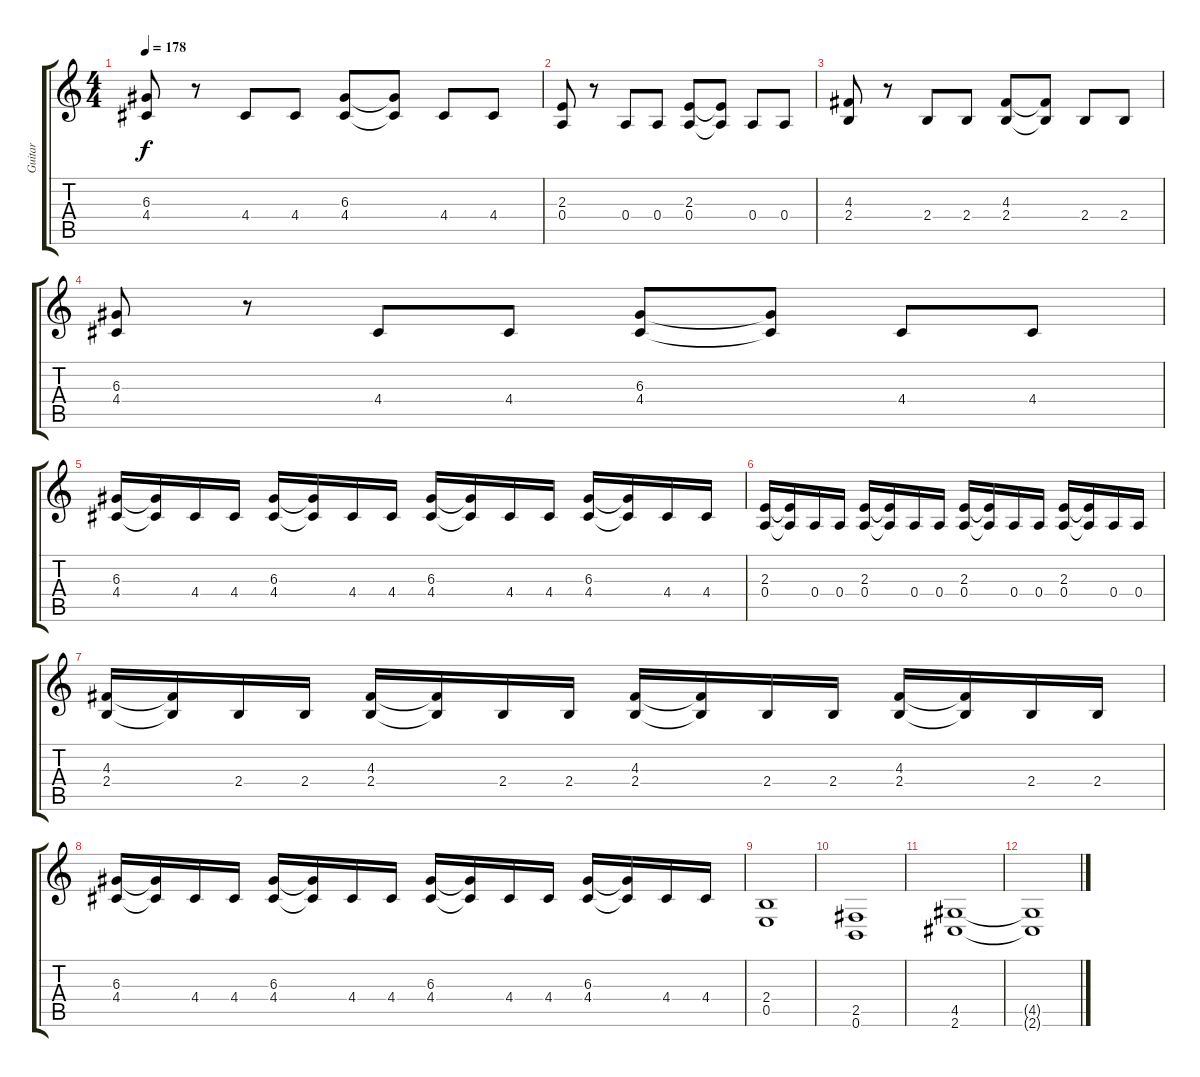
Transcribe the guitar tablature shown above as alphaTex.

\track ("Guitar" "Guitar") {instrument distortionguitar}
\staff {score tabs}
\tuning (B3 G3 D3 A2 E2 B1) {hide}
\ts (4 4)
\tempo 178
\clef g2
\ks c
(6.3 4.4).8{dy f} r.8 4.4.8 4.4.8 (6.3 4.4).8 (6.3{t} 4.4{t}).8 4.4.8 4.4.8 |
(2.3 0.4).8 r.8 0.4.8 0.4.8 (2.3 0.4).8 (2.3{t} 0.4{t}).8 0.4.8 0.4.8 |
(4.3 2.4).8 r.8 2.4.8 2.4.8 (4.3 2.4).8 (4.3{t} 2.4{t}).8 2.4.8 2.4.8 |
(6.3 4.4).8 r.8 4.4.8 4.4.8 (6.3 4.4).8 (6.3{t} 4.4{t}).8 4.4.8 4.4.8 |
(6.3 4.4).16 (6.3{t} 4.4{t}).16 4.4.16 4.4.16 (6.3 4.4).16 (6.3{t} 4.4{t}).16 4.4.16 4.4.16 (6.3 4.4).16 (6.3{t} 4.4{t}).16 4.4.16 4.4.16 (6.3 4.4).16 (6.3{t} 4.4{t}).16 4.4.16 4.4.16 |
(2.3 0.4).16 (2.3{t} 0.4{t}).16 0.4.16 0.4.16 (2.3 0.4).16 (2.3{t} 0.4{t}).16 0.4.16 0.4.16 (2.3 0.4).16 (2.3{t} 0.4{t}).16 0.4.16 0.4.16 (2.3 0.4).16 (2.3{t} 0.4{t}).16 0.4.16 0.4.16 |
(4.3 2.4).16 (4.3{t} 2.4{t}).16 2.4.16 2.4.16 (4.3 2.4).16 (4.3{t} 2.4{t}).16 2.4.16 2.4.16 (4.3 2.4).16 (4.3{t} 2.4{t}).16 2.4.16 2.4.16 (4.3 2.4).16 (4.3{t} 2.4{t}).16 2.4.16 2.4.16 |
(6.3 4.4).16 (6.3{t} 4.4{t}).16 4.4.16 4.4.16 (6.3 4.4).16 (6.3{t} 4.4{t}).16 4.4.16 4.4.16 (6.3 4.4).16 (6.3{t} 4.4{t}).16 4.4.16 4.4.16 (6.3 4.4).16 (6.3{t} 4.4{t}).16 4.4.16 4.4.16 |
(2.4 0.5).1 |
(2.5 0.6).1 |
(4.5 2.6).1 |
(4.5{t} 2.6{t}).1
